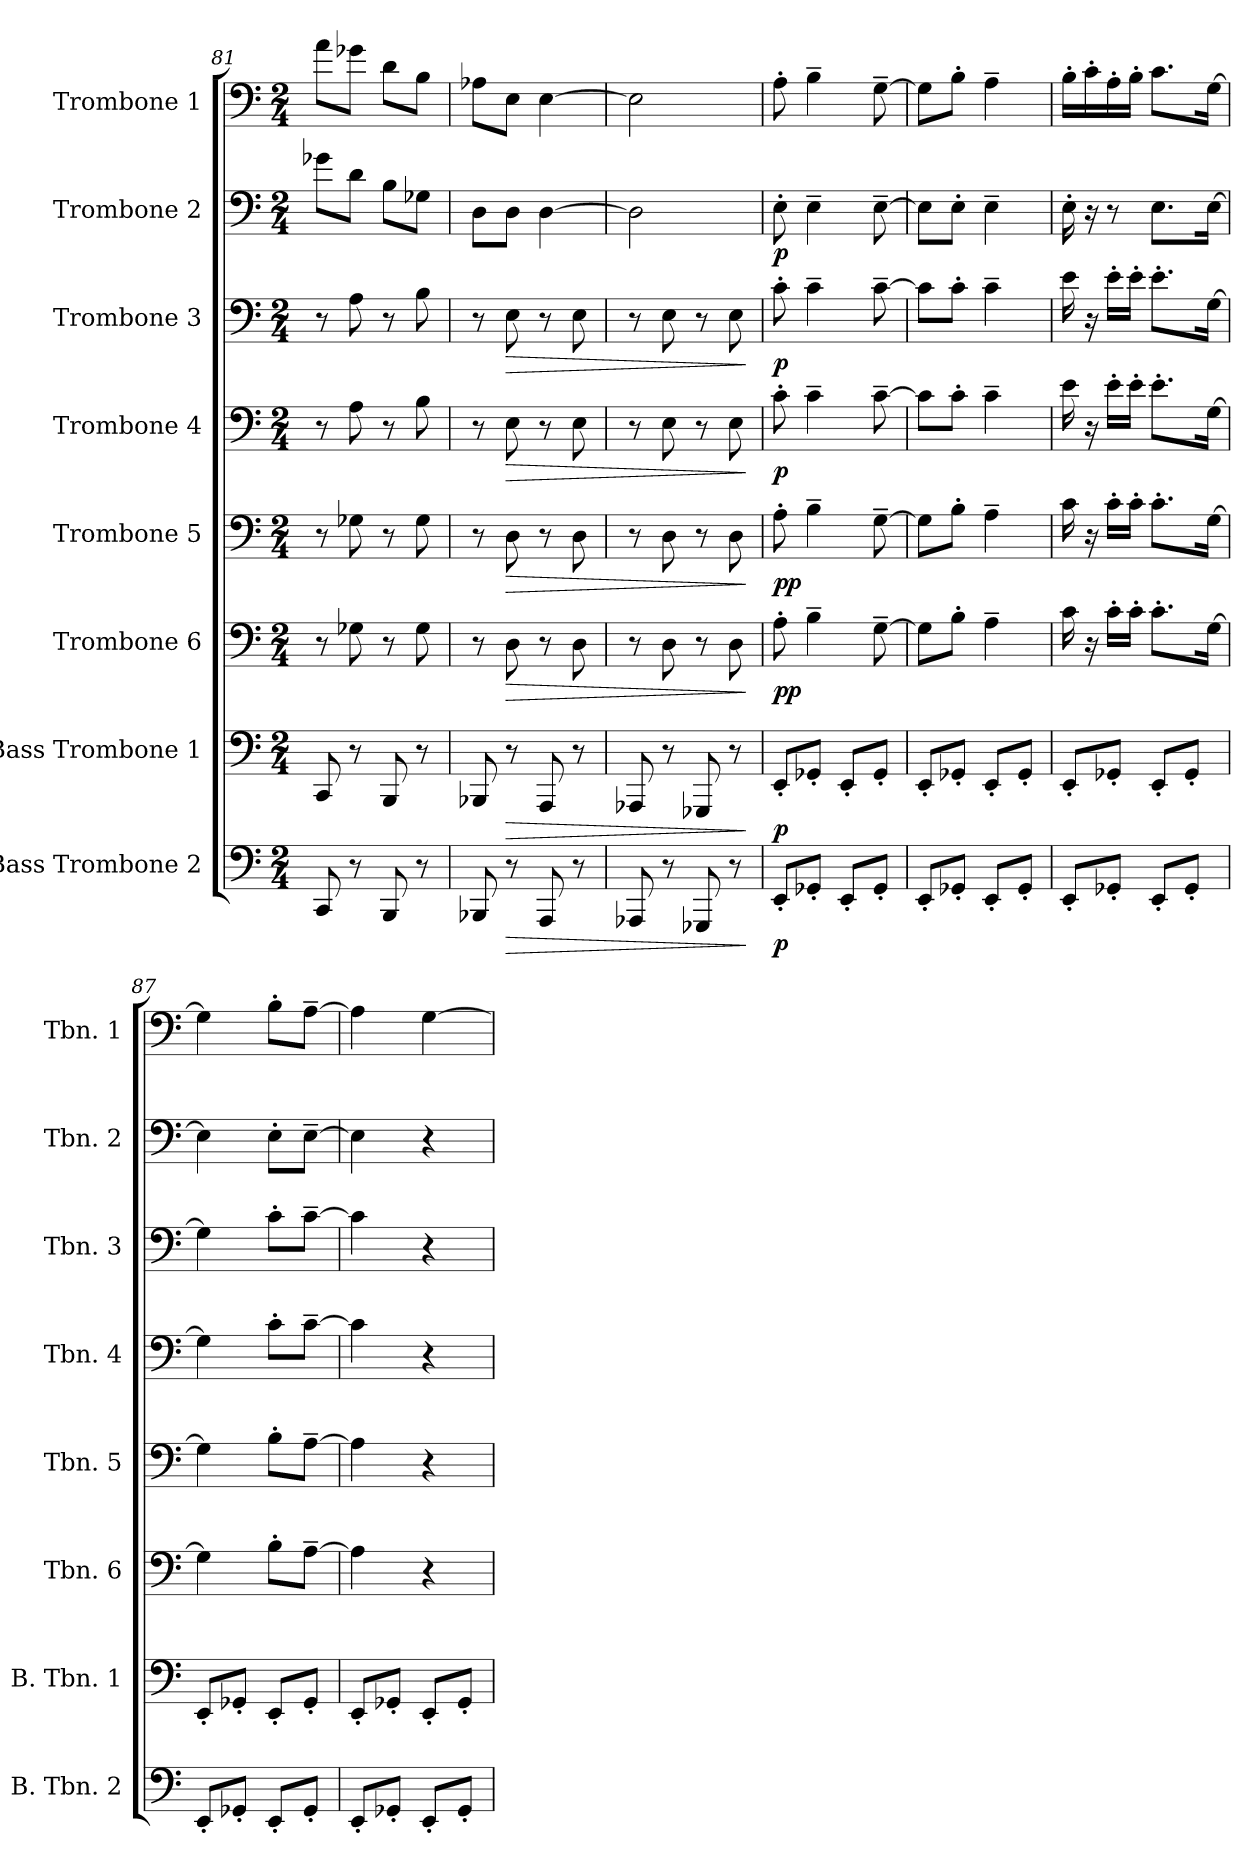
**kern	**dynam	**kern	**dynam	**kern	**dynam	**kern	**dynam	**kern	**dynam	**kern	**dynam	**kern	**dynam	**kern
*part8	*part8	*part7	*part7	*part6	*part6	*part5	*part5	*part4	*part4	*part3	*part3	*part2	*part2	*part1
*staff8	*staff8	*staff7	*staff7	*staff6	*staff6	*staff5	*staff5	*staff4	*staff4	*staff3	*staff3	*staff2	*staff2	*staff1
*I"Bass Trombone 2	*	*I"Bass Trombone 1	*	*I"Trombone 6	*	*I"Trombone 5	*	*I"Trombone 4	*	*I"Trombone 3	*	*I"Trombone 2	*	*I"Trombone 1
*I'B. Tbn. 2	*	*I'B. Tbn. 1	*	*I'Tbn. 6	*	*I'Tbn. 5	*	*I'Tbn. 4	*	*I'Tbn. 3	*	*I'Tbn. 2	*	*I'Tbn. 1
*clefF4	*	*clefF4	*	*clefF4	*	*clefF4	*	*clefF4	*	*clefF4	*	*clefF4	*	*clefF4
*k[]	*	*k[]	*	*k[]	*	*k[]	*	*k[]	*	*k[]	*	*k[]	*	*k[]
*M2/4	*	*M2/4	*	*M2/4	*	*M2/4	*	*M2/4	*	*M2/4	*	*M2/4	*	*M2/4
=81	=81	=81	=81	=81	=81	=81	=81	=81	=81	=81	=81	=81	=81	=81
8CC/	.	8CC/	.	8r	.	8r	.	8r	.	8r	.	8g-X\L	.	8a\L
8r	.	8r	.	8G-X\	.	8G-X\	.	8A\	.	8A\	.	8d\J	.	8g-X\J
8BBB/	.	8BBB/	.	8r	.	8r	.	8r	.	8r	.	8B\L	.	8d\L
8r	.	8r	.	8G-\	.	8G-\	.	8B\	.	8B\	.	8G-X\J	.	8B\J
=82	=82	=82	=82	=82	=82	=82	=82	=82	=82	=82	=82	=82	=82	=82
8BBB-X/	.	8BBB-X/	.	8r	.	8r	.	8r	.	8r	.	8D\L	.	8A-X\L
!	!LO:HP:b	!	!LO:HP:b	!	!LO:HP:b	!	!LO:HP:b	!	!LO:HP:b	!	!LO:HP:b	!	!	!
8r	>	8r	>	8D\	>	8D\	>	8E\	>	8E\	>	8D\J	.	8E\J
8AAA/	.	8AAA/	.	8r	.	8r	.	8r	.	8r	.	[4D\	.	[4E\
8r	.	8r	.	8D\	.	8D\	.	8E\	.	8E\	.	.	.	.
=83	=83	=83	=83	=83	=83	=83	=83	=83	=83	=83	=83	=83	=83	=83
8AAA-X/	.	8AAA-X/	.	8r	.	8r	.	8r	.	8r	.	2D\]	.	2E\]
8r	.	8r	.	8D\	.	8D\	.	8E\	.	8E\	.	.	.	.
8GGG-X/	.	8GGG-X/	.	8r	.	8r	.	8r	.	8r	.	.	.	.
8r	.	8r	.	8D\	.	8D\	.	8E\	.	8E\	.	.	.	.
.	]	.	]	.	]	.	]	.	]	.	]	.	.	.
=84	=84	=84	=84	=84	=84	=84	=84	=84	=84	=84	=84	=84	=84	=84
!	!LO:DY:b	!	!LO:DY:b	!	!LO:DY:b	!	!LO:DY:b	!	!LO:DY:b	!	!LO:DY:b	!	!LO:DY:b	!
8EE'/L	p	8EE'/L	p	8A'\	pp	8A'\	pp	8c'\	p	8c'\	p	8E'\	p	8A'\
8GG-X'/J	.	8GG-X'/J	.	4B~\	.	4B~\	.	4c~\	.	4c~\	.	4E~\	.	4B~\
8EE'/L	.	8EE'/L	.	.	.	.	.	.	.	.	.	.	.	.
8GG-'/J	.	8GG-'/J	.	[8G~\	.	[8G~\	.	[8c~\	.	[8c~\	.	[8E~\	.	[8G~\
!!LO:PB:g=z
=85	=85	=85	=85	=85	=85	=85	=85	=85	=85	=85	=85	=85	=85	=85
8EE'/L	.	8EE'/L	.	8G\L]	.	8G\L]	.	8c\L]	.	8c\L]	.	8E\L]	.	8G\L]
8GG-X'/J	.	8GG-X'/J	.	8B'\J	.	8B'\J	.	8c'\J	.	8c'\J	.	8E'\J	.	8B'\J
8EE'/L	.	8EE'/L	.	4A~\	.	4A~\	.	4c~\	.	4c~\	.	4E~\	.	4A~\
8GG-'/J	.	8GG-'/J	.	.	.	.	.	.	.	.	.	.	.	.
=86	=86	=86	=86	=86	=86	=86	=86	=86	=86	=86	=86	=86	=86	=86
8EE'/L	.	8EE'/L	.	16c\	.	16c\	.	16e\	.	16e\	.	16E'\	.	16B'\LL
.	.	.	.	16r	.	16r	.	16r	.	16r	.	16r	.	16c'\
8GG-X'/J	.	8GG-X'/J	.	16c'\LL	.	16c'\LL	.	16e'\LL	.	16e'\LL	.	8r	.	16A'\
.	.	.	.	16c'\JJ	.	16c'\JJ	.	16e'\JJ	.	16e'\JJ	.	.	.	16B'\JJ
8EE'/L	.	8EE'/L	.	8.c'\L	.	8.c'\L	.	8.e'\L	.	8.e'\L	.	8.E\L	.	8.c\L
8GG-'/J	.	8GG-'/J	.	.	.	.	.	.	.	.	.	.	.	.
.	.	.	.	[16G\Jk	.	[16G\Jk	.	[16G\Jk	.	[16G\Jk	.	[16E\Jk	.	[16G\Jk
=87	=87	=87	=87	=87	=87	=87	=87	=87	=87	=87	=87	=87	=87	=87
8EE'/L	.	8EE'/L	.	4G\]	.	4G\]	.	4G\]	.	4G\]	.	4E\]	.	4G\]
8GG-X'/J	.	8GG-X'/J	.	.	.	.	.	.	.	.	.	.	.	.
8EE'/L	.	8EE'/L	.	8B'\L	.	8B'\L	.	8c'\L	.	8c'\L	.	8E'\L	.	8B'\L
8GG-'/J	.	8GG-'/J	.	[8A~\J	.	[8A~\J	.	[8c~\J	.	[8c~\J	.	[8E~\J	.	[8A~\J
=88	=88	=88	=88	=88	=88	=88	=88	=88	=88	=88	=88	=88	=88	=88
8EE'/L	.	8EE'/L	.	4A\]	.	4A\]	.	4c\]	.	4c\]	.	4E\]	.	4A\]
8GG-X'/J	.	8GG-X'/J	.	.	.	.	.	.	.	.	.	.	.	.
8EE'/L	.	8EE'/L	.	4r	.	4r	.	4r	.	4r	.	4r	.	[4G\
8GG-'/J	.	8GG-'/J	.	.	.	.	.	.	.	.	.	.	.	.
=	=	=	=	=	=	=	=	=	=	=	=	=	=	=
*-	*-	*-	*-	*-	*-	*-	*-	*-	*-	*-	*-	*-	*-	*-
